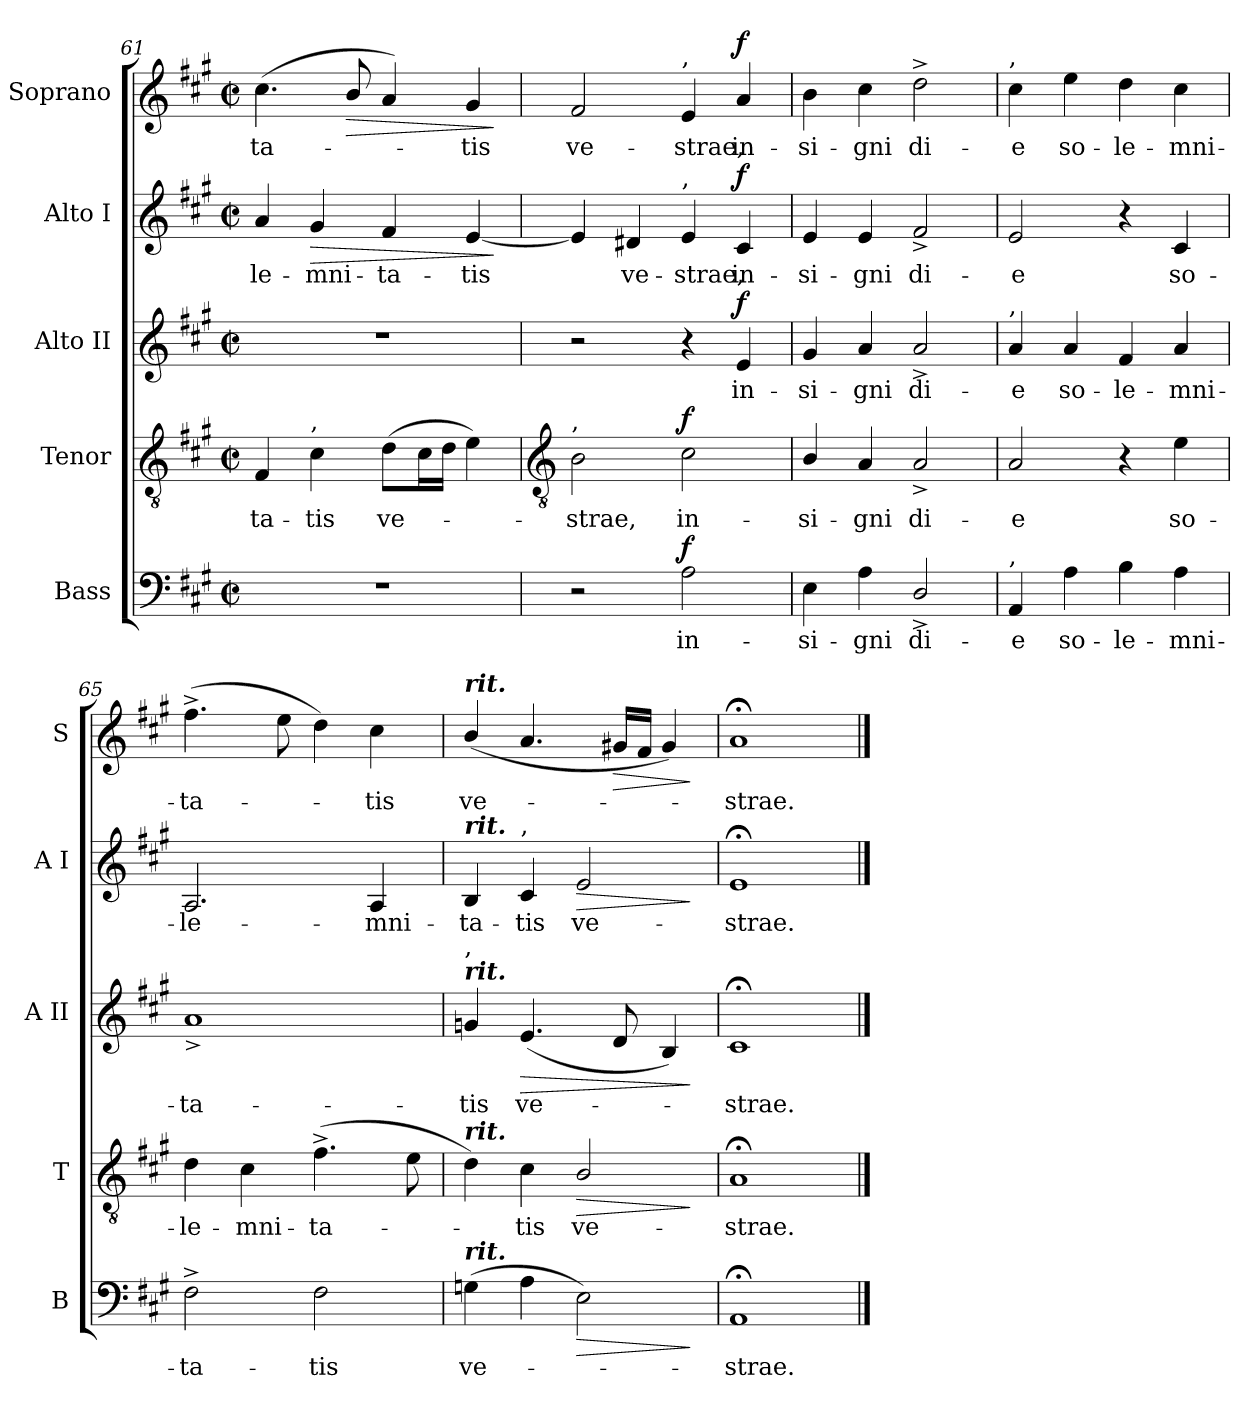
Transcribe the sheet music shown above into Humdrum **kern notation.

**kern	**text	**dynam	**kern	**text	**dynam	**kern	**text	**dynam	**kern	**text	**dynam	**kern	**text	**dynam
*part5	*part5	*part5	*part4	*part4	*part4	*part3	*part3	*part3	*part2	*part2	*part2	*part1	*part1	*part1
*staff5	*staff5	*staff5	*staff4	*staff4	*staff4	*staff3	*staff3	*staff3	*staff2	*staff2	*staff2	*staff1	*staff1	*staff1
*I"Bass	*	*	*I"Tenor	*	*	*I"Alto II	*	*	*I"Alto I	*	*	*I"Soprano	*	*
*I'B	*	*	*I'T	*	*	*I'A II	*	*	*I'A I	*	*	*I'S	*	*
*clefF4	*	*	*clefGv2	*	*	*clefG2	*	*	*clefG2	*	*	*clefG2	*	*
*k[f#c#g#]	*	*	*k[f#c#g#]	*	*	*k[f#c#g#]	*	*	*k[f#c#g#]	*	*	*k[f#c#g#]	*	*
*A:	*	*	*A:	*	*	*A:	*	*	*A:	*	*	*A:	*	*
*M2/2	*	*	*M2/2	*	*	*M2/2	*	*	*M2/2	*	*	*M2/2	*	*
*met(c|)	*	*	*met(c|)	*	*	*met(c|)	*	*	*met(c|)	*	*	*met(c|)	*	*
=61	=61	=61	=61	=61	=61	=61	=61	=61	=61	=61	=61	=61	=61	=61
!	!	!	!	!LO:LY:b	!	!	!	!	!	!LO:LY:b	!	!	!LO:LY:b	!
1r	.	.	4F#	-ta-	.	1r	.	.	4a	-le-	.	(<4.cc#	-ta-	.
!	!	!	!LO:TX:a:t=,	!	!	!	!	!	!	!	!	!	!	!
!	!	!	!	!LO:LY:b	!	!	!	!	!	!LO:LY:b	!LO:HP:b	!	!	!
.	.	.	4c#	-tis	.	.	.	.	4g#	-mni-	>	.	.	.
!	!	!	!	!	!	!	!	!	!	!	!	!	!	!LO:HP:b
.	.	.	.	.	.	.	.	.	.	.	.	8b/	.	>
!	!	!	!	!LO:LY:b	!	!	!	!	!	!LO:LY:b	!	!	!	!
.	.	.	(>8dL	ve-	.	.	.	.	4f#	-ta-	.	4a)	.	.
.	.	.	16c#L	.	.	.	.	.	.	.	.	.	.	.
.	.	.	16dJJ	.	.	.	.	.	.	.	.	.	.	.
!	!	!	!	!	!	!	!	!	!	!LO:LY:b	!	!	!LO:LY:b	!
.	.	.	4e)	.	.	.	.	.	[4e	-tis	.	4g#	tis	.
.	.	.	.	.	.	.	.	.	.	.	]	.	.	]
!!LO:LB:g=z
=62	=62	=62	=62	=62	=62	=62	=62	=62	=62	=62	=62	=62	=62	=62
*	*	*	*clefGv2	*	*	*	*	*	*	*	*	*	*	*
!	!	!	!LO:TX:a:t=,	!	!	!	!	!	!	!	!	!	!	!
!	!	!	!	!LO:LY:b	!	!	!	!	!	!	!	!	!LO:LY:b	!
2r	.	.	2B	strae,	.	2r	.	.	4e]	.	.	2f#	ve-	.
!	!	!	!	!	!	!	!	!	!	!LO:LY:b	!	!	!	!
.	.	.	.	.	.	.	.	.	4d#X	ve-	.	.	.	.
!	!	!	!	!	!	!	!	!	!	!	!	!LO:TX:a:t=,	!	!
!	!	!	!	!	!	!	!	!	!LO:TX:a:t=,	!	!	!	!	!
!	!LO:LY:b	!LO:DY:b	!	!LO:LY:b	!LO:DY:b	!	!	!	!	!LO:LY:b	!	!	!LO:LY:b	!
2A	in-	f	2c#	in-	f	4r	.	.	4e	-strae,	.	4e	-strae,	.
!	!	!	!	!	!	!	!LO:LY:b	!LO:DY:b	!	!LO:LY:b	!LO:DY:b	!	!LO:LY:b	!LO:DY:b
.	.	.	.	.	.	4e	in-	f	4c#	in-	f	4a	in-	f
=63	=63	=63	=63	=63	=63	=63	=63	=63	=63	=63	=63	=63	=63	=63
!	!LO:LY:b	!	!	!LO:LY:b	!	!	!LO:LY:b	!	!	!LO:LY:b	!	!	!LO:LY:b	!
4E	-si-	.	4B/	-si-	.	4g#	-si-	.	4e	-si-	.	4b	-si-	.
!	!LO:LY:b	!	!	!LO:LY:b	!	!	!LO:LY:b	!	!	!LO:LY:b	!	!	!LO:LY:b	!
4A	-gni	.	4A	-gni	.	4a	-gni	.	4e	-gni	.	4cc#	-gni	.
!	!LO:LY:b	!	!	!LO:LY:b	!	!	!LO:LY:b	!	!	!LO:LY:b	!	!	!LO:LY:b	!
2D^/	di-	.	2A^	di-	.	2a^	di-	.	2f#^	di-	.	2dd^	di-	.
=64	=64	=64	=64	=64	=64	=64	=64	=64	=64	=64	=64	=64	=64	=64
!	!	!	!	!	!	!	!	!	!	!	!	!LO:TX:a:t=,	!	!
!	!	!	!	!	!	!LO:TX:a:t=,	!	!	!	!	!	!	!	!
!LO:TX:a:t=,	!	!	!	!	!	!	!	!	!	!	!	!	!	!
!	!LO:LY:b	!	!	!LO:LY:b	!	!	!LO:LY:b	!	!	!LO:LY:b	!	!	!LO:LY:b	!
4AA	-e	.	2A	-e	.	4a	-e	.	2e	-e	.	4cc#	-e	.
!	!LO:LY:b	!	!	!	!	!	!LO:LY:b	!	!	!	!	!	!LO:LY:b	!
4A	so-	.	.	.	.	4a	so-	.	.	.	.	4ee	so-	.
!	!LO:LY:b	!	!	!	!	!	!LO:LY:b	!	!	!	!	!	!LO:LY:b	!
4B	-le-	.	4r	.	.	4f#	-le-	.	4r	.	.	4dd	-le-	.
!	!LO:LY:b	!	!	!LO:LY:b	!	!	!LO:LY:b	!	!	!LO:LY:b	!	!	!LO:LY:b	!
4A	-mni-	.	4e	so-	.	4a	-mni-	.	4c#	so-	.	4cc#	-mni-	.
=65	=65	=65	=65	=65	=65	=65	=65	=65	=65	=65	=65	=65	=65	=65
!	!LO:LY:b	!	!	!LO:LY:b	!	!	!LO:LY:b	!	!	!LO:LY:b	!	!	!LO:LY:b	!
2F#^	-ta-	.	4d	-le-	.	1a^	-ta-	.	2.A	-le-	.	(>4.ff#^	-ta-	.
!	!	!	!	!LO:LY:b	!	!	!	!	!	!	!	!	!	!
.	.	.	4c#	-mni-	.	.	.	.	.	.	.	.	.	.
.	.	.	.	.	.	.	.	.	.	.	.	8ee	.	.
!	!LO:LY:b	!	!	!LO:LY:b	!	!	!	!	!	!	!	!	!	!
2F#	-tis	.	(>4.f#^	-ta-	.	.	.	.	.	.	.	4dd)	.	.
!	!	!	!	!	!	!	!	!	!	!LO:LY:b	!	!	!LO:LY:b	!
.	.	.	.	.	.	.	.	.	4A	-mni-	.	4cc#	tis	.
.	.	.	8e	.	.	.	.	.	.	.	.	.	.	.
=66	=66	=66	=66	=66	=66	=66	=66	=66	=66	=66	=66	=66	=66	=66
!	!	!	!	!	!	!	!	!	!	!	!	!LO:TX:a:Bi:t=rit.	!	!
!	!	!	!	!	!	!	!	!	!LO:TX:a:Bi:t=rit.	!	!	!	!	!
!	!	!	!	!	!	!LO:TX:a:Bi:t=rit.	!	!	!	!	!	!	!	!
!	!	!	!	!	!	!LO:TX:a:t=,	!	!	!	!	!	!	!	!
!	!	!	!LO:TX:a:Bi:t=rit.	!	!	!	!	!	!	!	!	!	!	!
!LO:TX:a:Bi:t=rit.	!	!	!	!	!	!	!	!	!	!	!	!	!	!
!	!LO:LY:b	!	!	!	!	!	!LO:LY:b	!	!	!LO:LY:b	!	!	!LO:LY:b	!
(>4Gn	ve-	.	4d)	.	.	4gn	-tis	.	4B	-ta-	.	(<4b/	ve-	.
!	!	!	!	!	!	!	!	!	!LO:TX:a:t=,	!	!	!	!	!
!	!	!	!	!LO:LY:b	!	!	!LO:LY:b	!LO:HP:b	!	!LO:LY:b	!	!	!	!
4A	.	.	4c#	tis	.	(<4.e	ve-	>	4c#	-tis	.	4.a	.	.
!	!	!LO:HP:b	!	!LO:LY:b	!LO:HP:b	!	!	!	!	!LO:LY:b	!LO:HP:b	!	!	!
2E)	.	>	2B/	ve-	>	.	.	.	2e	ve-	>	.	.	.
!	!	!	!	!	!	!	!	!	!	!	!	!	!	!LO:HP:b
.	.	.	.	.	.	8d	.	.	.	.	.	16g#XLL	.	>
.	.	.	.	.	.	.	.	.	.	.	.	16f#JJ	.	.
.	.	.	.	.	.	4B)	.	.	.	.	.	4g#)	.	.
.	.	]	.	.	]	.	.	]	.	.	]	.	.	]
=67	=67	=67	=67	=67	=67	=67	=67	=67	=67	=67	=67	=67	=67	=67
!	!LO:LY:b	!	!	!LO:LY:b	!	!	!LO:LY:b	!	!	!LO:LY:b	!	!	!LO:LY:b	!
1AA;<	strae.	.	1A;<	-strae.	.	1c#;<	strae.	.	1e;<	-strae.	.	1a;<	strae.	.
==	==	==	==	==	==	==	==	==	==	==	==	==	==	==
*-	*-	*-	*-	*-	*-	*-	*-	*-	*-	*-	*-	*-	*-	*-
